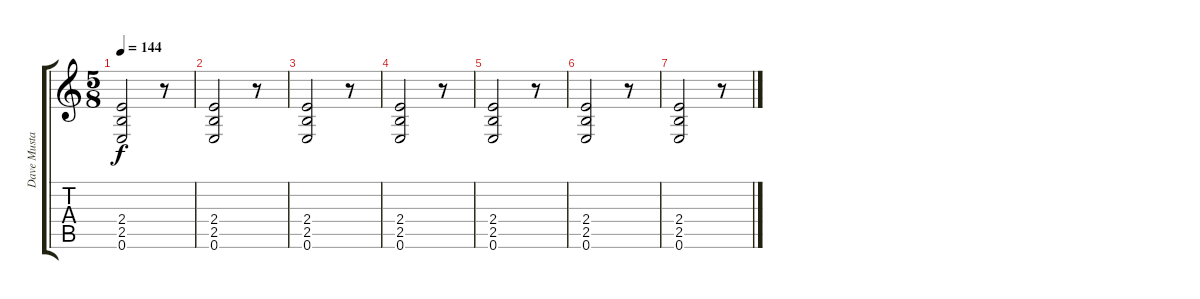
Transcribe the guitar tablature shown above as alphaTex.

\track ("Dave Mustaine" "Dave Musta") {instrument distortionguitar}
\staff {score tabs}
\tuning (E4 B3 G3 D3 A2 E2) {hide}
\ts (5 8)
\tempo 144
\clef g2
\ks c
(2.4 2.5 0.6).2{dy f volume 7} r.8 |
(2.4 2.5 0.6).2{volume 6} r.8 |
(2.4 2.5 0.6).2{volume 5} r.8 |
(2.4 2.5 0.6).2{volume 4} r.8 |
(2.4 2.5 0.6).2{volume 3} r.8 |
(2.4 2.5 0.6).2{volume 2} r.8 |
(2.4 2.5 0.6).2{volume 1} r.8
